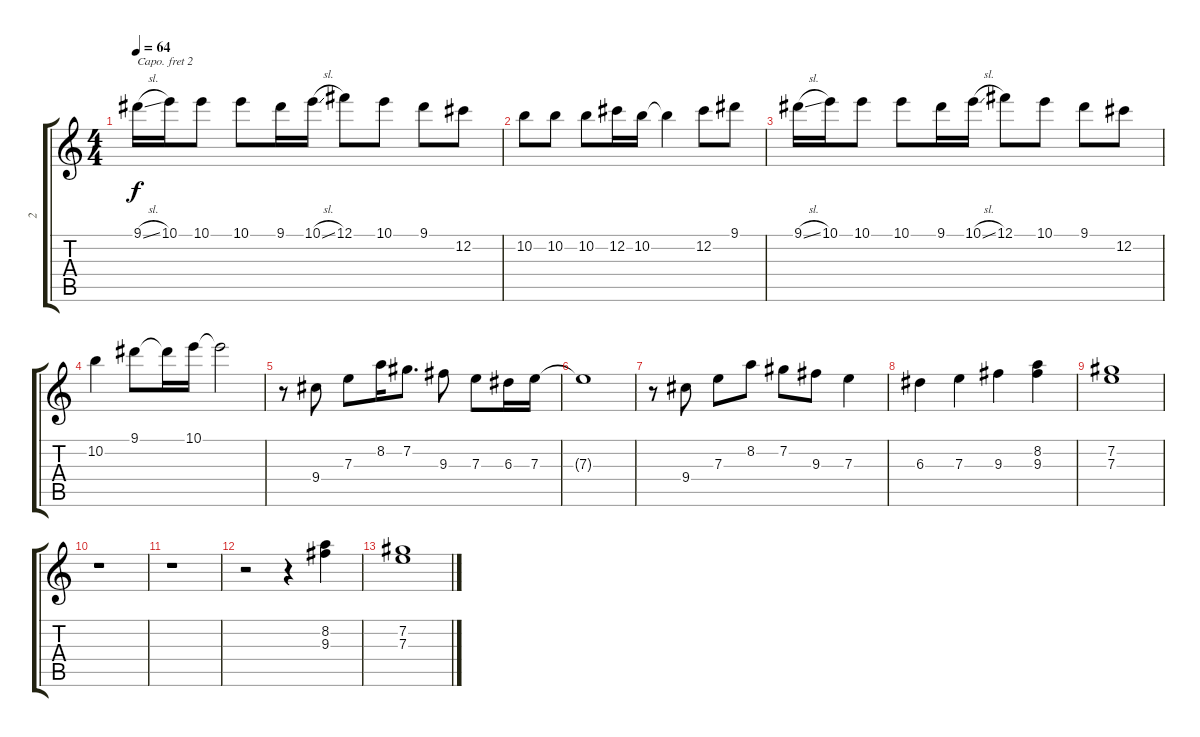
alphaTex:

\track ("2" "2") {instrument acousticguitarsteel}
\staff {score tabs}
\capo 2
\tuning (E4 B3 G3 D3 A2 E2) {hide}
\ts (4 4)
\tempo 64
\clef g2
\ks c
9.1{sl}.16{dy f} 10.1.16 10.1.8 10.1.8 9.1.16 10.1{sl}.16 12.1.8 10.1.8 9.1.8 12.2.8 |
10.2.8 10.2.8 10.2.8 12.2.16 10.2.16 10.2{t}.4 12.2.8 9.1.8 |
9.1{sl}.16 10.1.16 10.1.8 10.1.8 9.1.16 10.1{sl}.16 12.1.8 10.1.8 9.1.8 12.2.8 |
10.2.4 9.1.8 9.1{t}.16 10.1.16 10.1{t}.2 |
r.8 9.4.8 7.3.8 8.2.16 7.2.8{d} 9.3.8 7.3.8 6.3.16 7.3.16 |
7.3{t}.1 |
r.8 9.4.8 7.3.8 8.2.8 7.2.8 9.3.8 7.3.4 |
6.3.4 7.3.4 9.3.4 (8.2 9.3).4 |
(7.2 7.3).1 |
r.1 |
r.1 |
r.2 r.4 (8.2 9.3).4 |
(7.2 7.3).1
